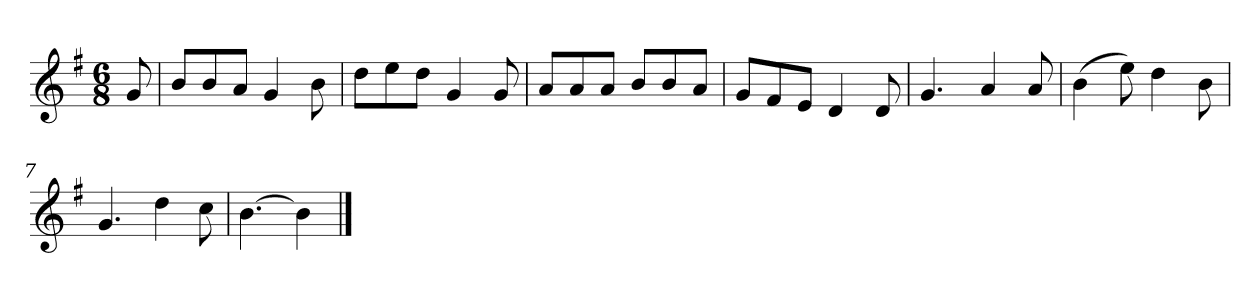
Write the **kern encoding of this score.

**kern
*part1
*staff1
*k[f#]
*M6/8
*MM94
=
8g
=1
8bL
8b
8aJ
4g
8b
=2
8ddL
8ee
8ddJ
4g
8g
=3
8aL
8a
8aJ
8bL
8b
8aJ
=4
8gL
8f#
8eJ
4d
8d
=5
4.g
4a
8a
=6
(4b
8ee)
4dd
8b
=7
4.g
4dd
8cc
=8
[4.b
4b]
==
*-
